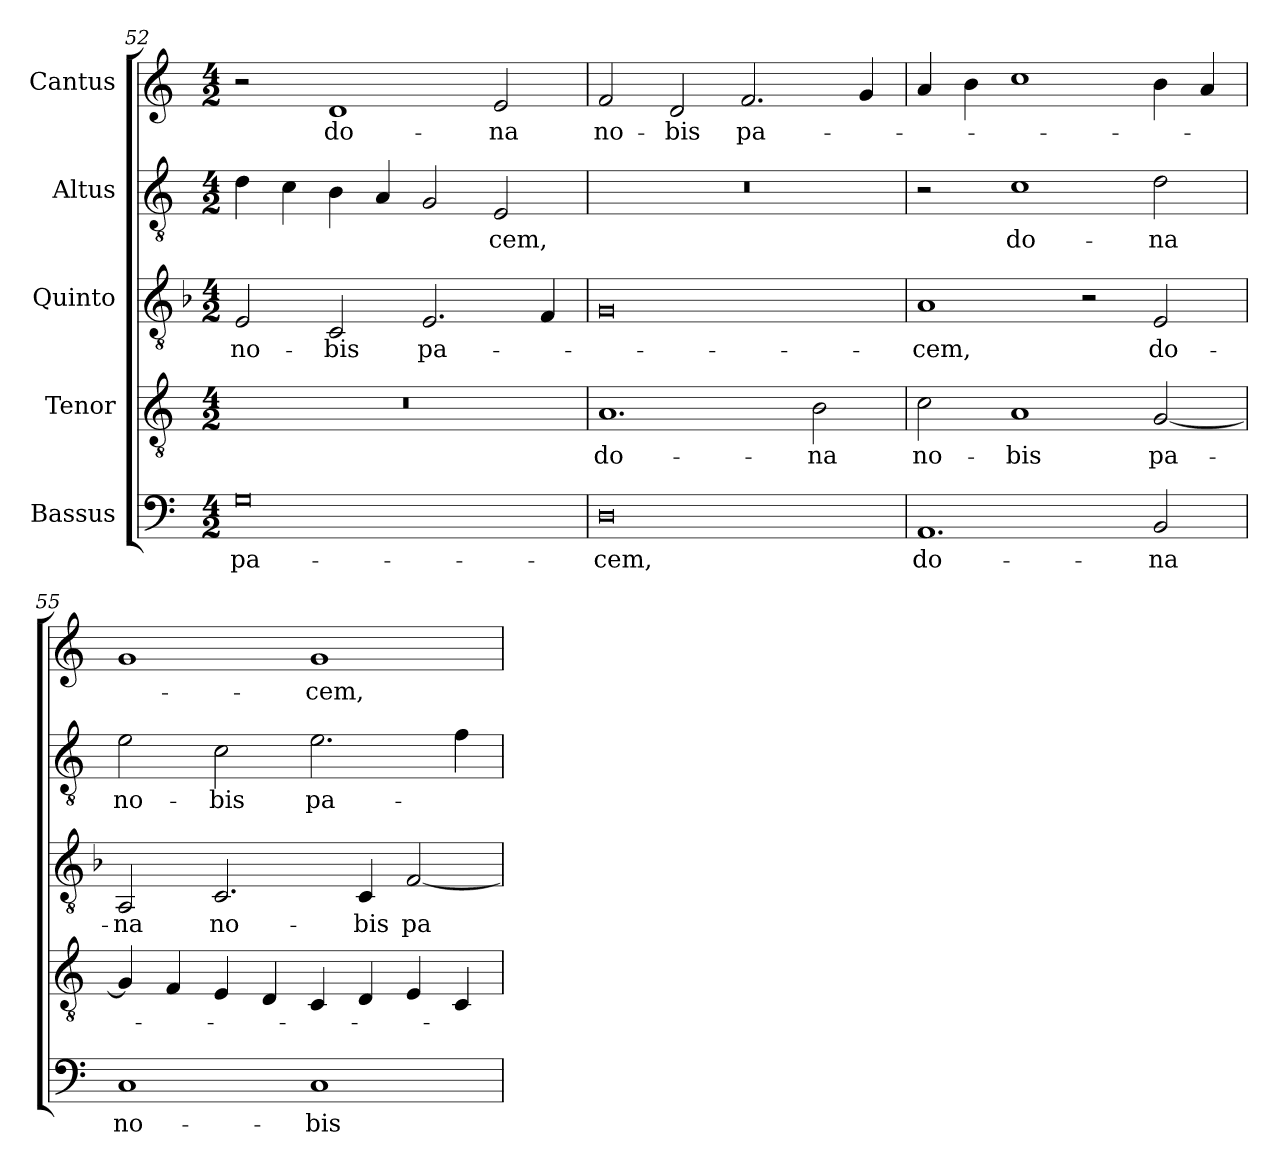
**kern	**text	**kern	**text	**kern	**text	**kern	**text	**kern	**text
*part5	*part5	*part4	*part4	*part3	*part3	*part2	*part2	*part1	*part1
*staff5	*staff5	*staff4	*staff4	*staff3	*staff3	*staff2	*staff2	*staff1	*staff1
*I"Bassus	*	*I"Tenor	*	*I"Quinto	*	*I"Altus	*	*I"Cantus	*
!!LO:PB:g=z
*clefF4	*	*clefGv2	*	*clefGv2	*	*clefGv2	*	*clefG2	*
*	*	*	*	*ITrd-4c-7	*	*	*	*	*
*k[]	*	*k[]	*	*k[]	*	*k[]	*	*k[]	*
*C:	*	*C:	*	*C:	*	*C:	*	*C:	*
*M4/2	*	*M4/2	*	*M4/2	*	*M4/2	*	*M4/2	*
=52	=52	=52	=52	=52	=52	=52	=52	=52	=52
!	!LO:LY:b:color=#000000	!LO:N:vis=1	!	!	!	!	!	!	!
!	!	!	!	!	!LO:LY:b:color=#000000	!	!	!	!
0Gi	pa-	0r	.	2Bi/	no-	4di\	.	2r	.
.	.	.	.	.	.	4ci\	.	.	.
!	!	!	!	!	!LO:LY:b:color=#000000	!	!	!	!
!	!	!	!	!	!	!	!	!	!LO:LY:b:color=#000000
.	.	.	.	2Gi/	-bis	4Bi\	.	1di	do-
.	.	.	.	.	.	4Ai/	.	.	.
!	!	!	!	!	!LO:LY:b:color=#000000	!	!	!	!
.	.	.	.	2.Bi/	pa-	2Gi/	.	.	.
!	!	!	!	!	!	!	!LO:LY:b:color=#000000	!	!
!	!	!	!	!	!	!	!	!	!LO:LY:b:color=#000000
.	.	.	.	.	.	2Ei/	-cem,	2ei/	-na
.	.	.	.	4ci/	.	.	.	.	.
=53	=53	=53	=53	=53	=53	=53	=53	=53	=53
!	!LO:LY:b:color=#000000	!	!	!	!	!	!	!	!
!	!	!	!LO:LY:b:color=#000000	!	!	!LO:N:vis=1	!	!	!
!	!	!	!	!	!	!	!	!	!LO:LY:b:color=#000000
0Di	-cem,	1.Ai	do-	0di	.	0r	.	2fi/	no-
!	!	!	!	!	!	!	!	!	!LO:LY:b:color=#000000
.	.	.	.	.	.	.	.	2di/	-bis
!	!	!	!	!	!	!	!	!	!LO:LY:b:color=#000000
.	.	.	.	.	.	.	.	2.fi/	pa-
!	!	!	!LO:LY:b:color=#000000	!	!	!	!	!	!
.	.	2Bi\	-na	.	.	.	.	.	.
.	.	.	.	.	.	.	.	4gi/	.
=54	=54	=54	=54	=54	=54	=54	=54	=54	=54
!	!LO:LY:b:color=#000000	!	!	!	!	!	!	!	!
!	!	!	!LO:LY:b:color=#000000	!	!	!	!	!	!
!	!	!	!	!	!LO:LY:b:color=#000000	!	!	!	!
1.AAi	do-	2ci\	no-	1ei	-cem,	2r	.	4ai/	.
.	.	.	.	.	.	.	.	4bi\	.
!	!	!	!LO:LY:b:color=#000000	!	!	!	!	!	!
!	!	!	!	!	!	!	!LO:LY:b:color=#000000	!	!
.	.	1Ai	-bis	.	.	1ci	do-	1cci	.
.	.	.	.	2r	.	.	.	.	.
!	!LO:LY:b:color=#000000	!	!	!	!	!	!	!	!
!	!	!	!LO:LY:b:color=#000000	!	!	!	!	!	!
!	!	!	!	!	!LO:LY:b:color=#000000	!	!	!	!
!	!	!	!	!	!	!	!LO:LY:b:color=#000000	!	!
2BBi/	-na	[<2Gi/	pa-	2Bi/	do-	2di\	-na	4bi\	.
.	.	.	.	.	.	.	.	4ai/	.
=55	=55	=55	=55	=55	=55	=55	=55	=55	=55
!	!LO:LY:b:color=#000000	!	!	!	!	!	!	!	!
!	!	!	!	!	!LO:LY:b:color=#000000	!	!	!	!
!	!	!	!	!	!	!	!LO:LY:b:color=#000000	!	!
1Ci	no-	4Gi/]	.	2Ei/	-na	2ei\	no-	1gi	.
.	.	4Fi/	.	.	.	.	.	.	.
!	!	!	!	!	!LO:LY:b:color=#000000	!	!	!	!
!	!	!	!	!	!	!	!LO:LY:b:color=#000000	!	!
.	.	4Ei/	.	2.Gi/	no-	2ci\	-bis	.	.
.	.	4Di/	.	.	.	.	.	.	.
!	!LO:LY:b:color=#000000	!	!	!	!	!	!	!	!
!	!	!	!	!	!	!	!LO:LY:b:color=#000000	!	!
!	!	!	!	!	!	!	!	!	!LO:LY:b:color=#000000
1Ci	-bis	4Ci/	.	.	.	2.ei\	pa-	1gi	-cem,
!	!	!	!	!	!LO:LY:b:color=#000000	!	!	!	!
.	.	4Di/	.	4Gi/	-bis	.	.	.	.
!	!	!	!	!	!LO:LY:b:color=#000000	!	!	!	!
.	.	4Ei/	.	[<2ci/	pa-	.	.	.	.
.	.	4Ci/	.	.	.	4fi\	.	.	.
=	=	=	=	=	=	=	=	=	=
*-	*-	*-	*-	*-	*-	*-	*-	*-	*-
